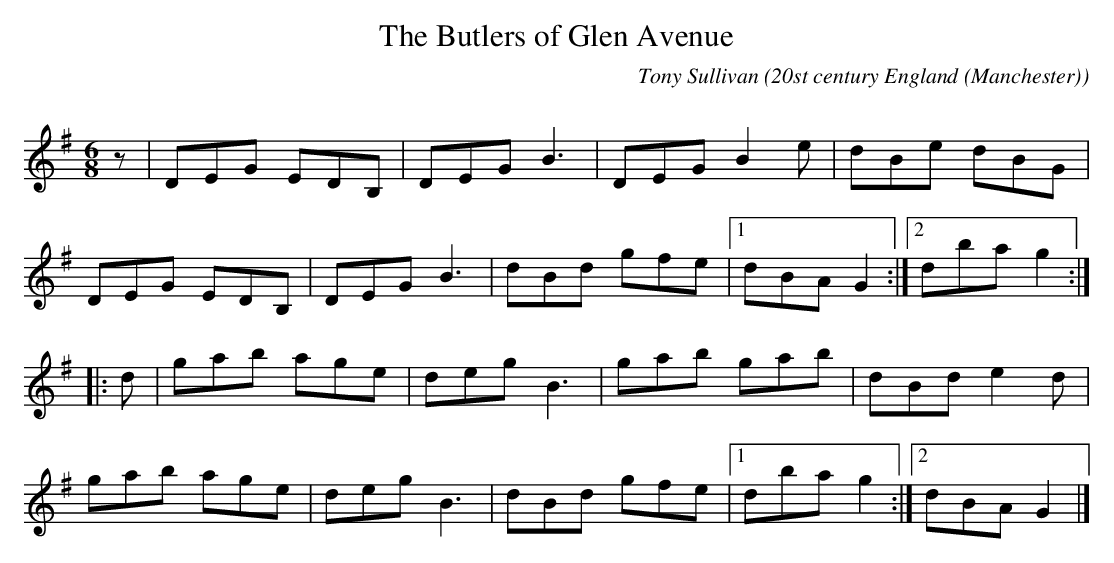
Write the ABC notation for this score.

X:1
T:The Butlers of Glen Avenue
C:Tony Sullivan
O:20st century England (Manchester)
Q:300
L:1/8
M:6/8
K:G
z|DEG EDB,|DEG B3|DEG B2 e|dBe dBG|
DEG EDB,|DEG B3|dBd gfe|[1dBA G2:|[2dba g2:|
|:d|gab age|deg B3|gab gab|dBd e2 d|
gab age|deg B3|dBd gfe|[1dba g2:|[2dBA G2|]
